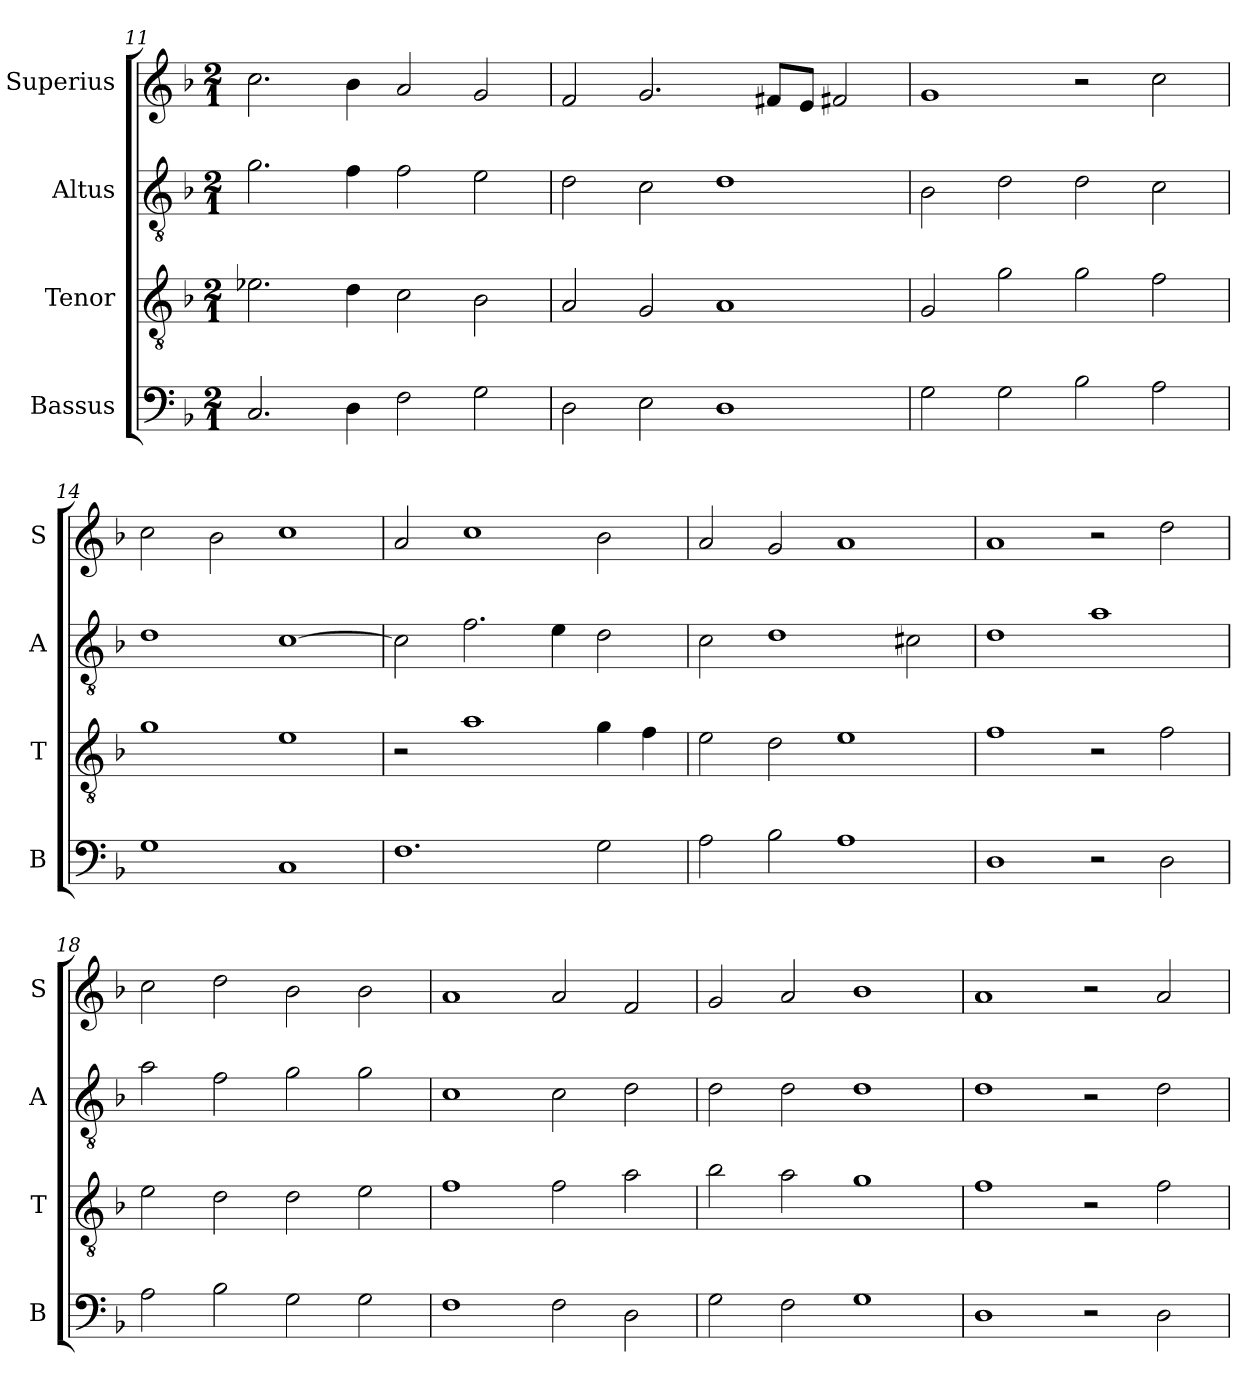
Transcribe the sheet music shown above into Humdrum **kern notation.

**kern	**kern	**kern	**kern
*part4	*part3	*part2	*part1
*staff4	*staff3	*staff2	*staff1
*I"Bassus	*I"Tenor	*I"Altus	*I"Superius
*I'B	*I'T	*I'A	*I'S
*clefF4	*clefGv2	*clefGv2	*clefG2
*k[b-]	*k[b-]	*k[b-]	*k[b-]
*F:	*F:	*F:	*F:
*M2/1	*M2/1	*M2/1	*M2/1
=11	=11	=11	=11
2.C	2.e-X	2.g	2.cc
4D	4d	4f	4b-
2F	2c	2f	2a
2G	2B-	2e	2g
=12	=12	=12	=12
2D	2A	2d	2f
2E	2G	2c	2.g
1D	1A	1d	.
.	.	.	8f#XL
.	.	.	8eJ
.	.	.	2f#X
=13	=13	=13	=13
2G	2G	2B-	1g
2G	2g	2d	.
2B-	2g	2d	2r
2A	2f	2c	2cc
=14	=14	=14	=14
1G	1g	1d	2cc
.	.	.	2b-
1C	1e	[1c	1cc
=15	=15	=15	=15
1.F	2r	2c]	2a
.	1a	2.f	1cc
.	.	4e	.
2G	4g	2d	2b-
.	4f	.	.
=16	=16	=16	=16
2A	2e	2c	2a
2B-	2d	1d	2g
1A	1e	.	1a
.	.	2c#X	.
=17	=17	=17	=17
1D	1f	1d	1a
2r	2r	1a	2r
2D	2f	.	2dd
=18	=18	=18	=18
2A	2e	2a	2cc
2B-	2d	2f	2dd
2G	2d	2g	2b-
2G	2e	2g	2b-
=19	=19	=19	=19
1F	1f	1c	1a
2F	2f	2c	2a
2D	2a	2d	2f
=20	=20	=20	=20
2G	2b-	2d	2g
2F	2a	2d	2a
1G	1g	1d	1b-
=21	=21	=21	=21
1D	1f	1d	1a
2r	2r	2r	2r
2D	2f	2d	2a
=	=	=	=
*-	*-	*-	*-
